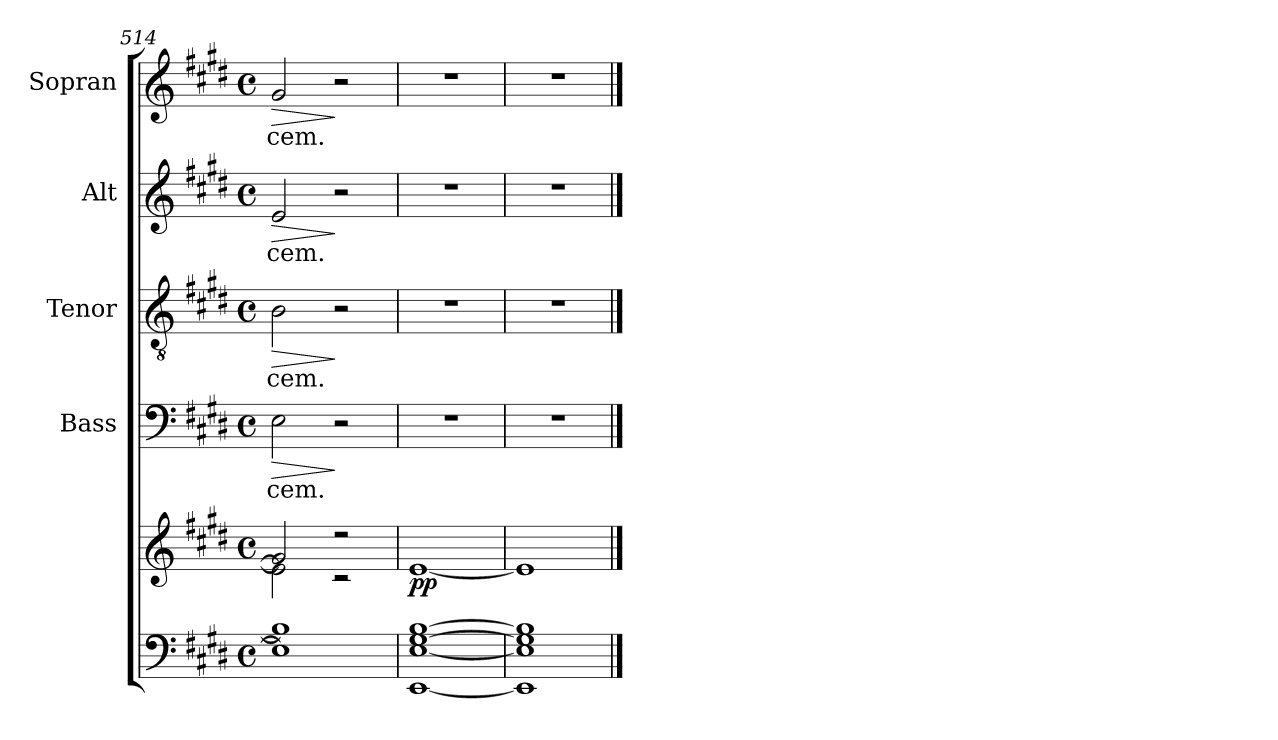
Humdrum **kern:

**kern	**kern	**dynam	**kern	**text	**dynam	**kern	**text	**dynam	**kern	**text	**dynam	**kern	**text	**dynam
*part5	*part5	*part5	*part4	*part4	*part4	*part3	*part3	*part3	*part2	*part2	*part2	*part1	*part1	*part1
*staff6	*staff5	*staff5/6	*staff4	*staff4	*staff4	*staff3	*staff3	*staff3	*staff2	*staff2	*staff2	*staff1	*staff1	*staff1
*	*	*	*I"Bass	*	*	*I"Tenor	*	*	*I"Alt	*	*	*I"Sopran	*	*
*	*	*	*I'B.	*	*	*I'T.	*	*	*I'A.	*	*	*I'S.	*	*
*clefF4	*clefG2	*	*clefF4	*	*	*clefGv2	*	*	*clefG2	*	*	*clefG2	*	*
*k[f#c#g#d#]	*k[f#c#g#d#]	*	*k[f#c#g#d#]	*	*	*k[f#c#g#d#]	*	*	*k[f#c#g#d#]	*	*	*k[f#c#g#d#]	*	*
*E:	*E:	*	*E:	*	*	*E:	*	*	*E:	*	*	*E:	*	*
*M4/4	*M4/4	*	*M4/4	*	*	*M4/4	*	*	*M4/4	*	*	*M4/4	*	*
*met(c)	*met(c)	*	*met(c)	*	*	*met(c)	*	*	*met(c)	*	*	*met(c)	*	*
=514	=514	=514	=514	=514	=514	=514	=514	=514	=514	=514	=514	=514	=514	=514
*^	*^	*	*	*	*	*	*	*	*	*	*	*	*	*
!	!	!	!	!	!	!LO:LY:b	!LO:HP:b	!	!LO:LY:b	!LO:HP:b	!	!LO:LY:b	!LO:HP:b	!	!LO:LY:b	!LO:HP:b
1B]	1E]	2g#/]	2e\]	.	2E\	-cem.	>	2B\	-cem.	>	2e/	-cem.	>	2g#/	-cem.	>
.	.	2r	2r	.	2r	.	]	2r	.	]	2r	.	]	2r	.	]
=515	=515	=515	=515	=515	=515	=515	=515	=515	=515	=515	=515	=515	=515	=515	=515	=515
!	!	!	!	!LO:DY:b	!	!	!	!	!	!	!	!	!	!	!	!
*	*	*v	*v	*	*	*	*	*	*	*	*	*	*	*	*	*
[>1G# [>1B	[<1EE [<1E	[1e	pp	1r	.	.	1r	.	.	1r	.	.	1r	.	.
=516	=516	=516	=516	=516	=516	=516	=516	=516	=516	=516	=516	=516	=516	=516	=516
1G#] 1B]	1EE] 1E]	1e]	.	1r	.	.	1r	.	.	1r	.	.	1r	.	.
*v	*v	*	*	*	*	*	*	*	*	*	*	*	*	*	*
==	==	==	==	==	==	==	==	==	==	==	==	==	==	==
*-	*-	*-	*-	*-	*-	*-	*-	*-	*-	*-	*-	*-	*-	*-
